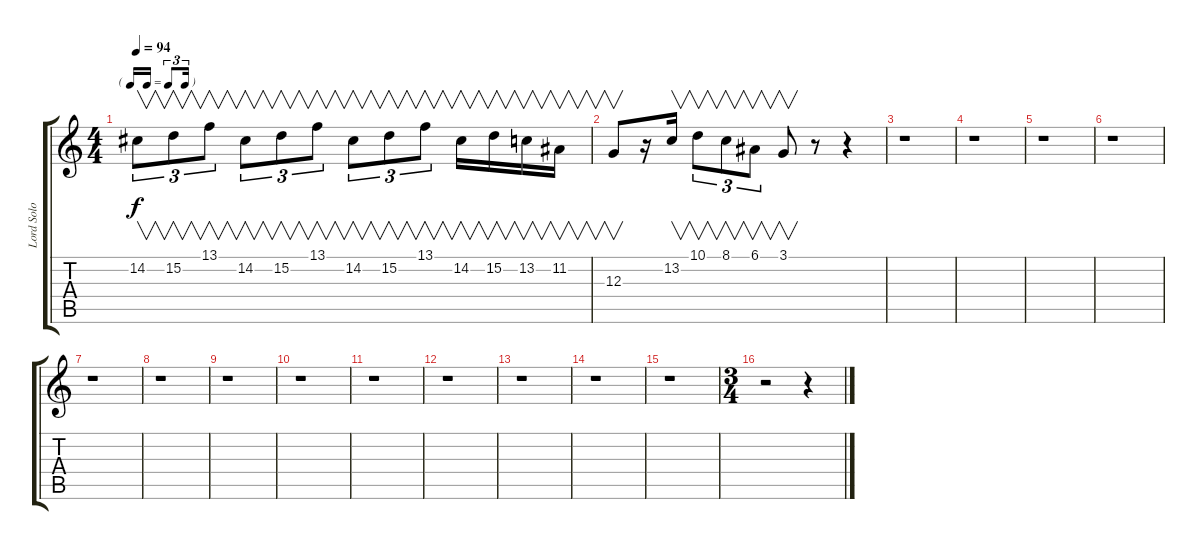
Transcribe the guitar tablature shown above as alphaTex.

\track ("Lord Solo" "Lord Solo") {instrument rockorgan}
\staff {score tabs}
\tuning (E4 B3 G3 D3 A2 E2) {hide}
\ts (4 4)
\tf triplet16th
\tempo 94
\clef g2
\ks c
14.2.8{v tu (3 2) dy f} 15.2.8{v tu (3 2)} 13.1.8{v tu (3 2)} 14.2.8{v tu (3 2)} 15.2.8{v tu (3 2)} 13.1.8{v tu (3 2)} 14.2.8{v tu (3 2)} 15.2.8{v tu (3 2)} 13.1.8{v tu (3 2)} 14.2.16{v} 15.2.16{v} 13.2.16{v} 11.2.16{v} |
12.3.8{v} r.16 13.2.16{v} 10.1.8{v tu (3 2)} 8.1.8{v tu (3 2)} 6.1.8{v tu (3 2)} 3.1.8{v} r.8 r.4 |
r.1 |
r.1 |
r.1 |
r.1 |
r.1 |
r.1 |
r.1 |
r.1 |
r.1 |
r.1 |
r.1 |
r.1 |
r.1 |
\ts (3 4)
r.2 r.4
